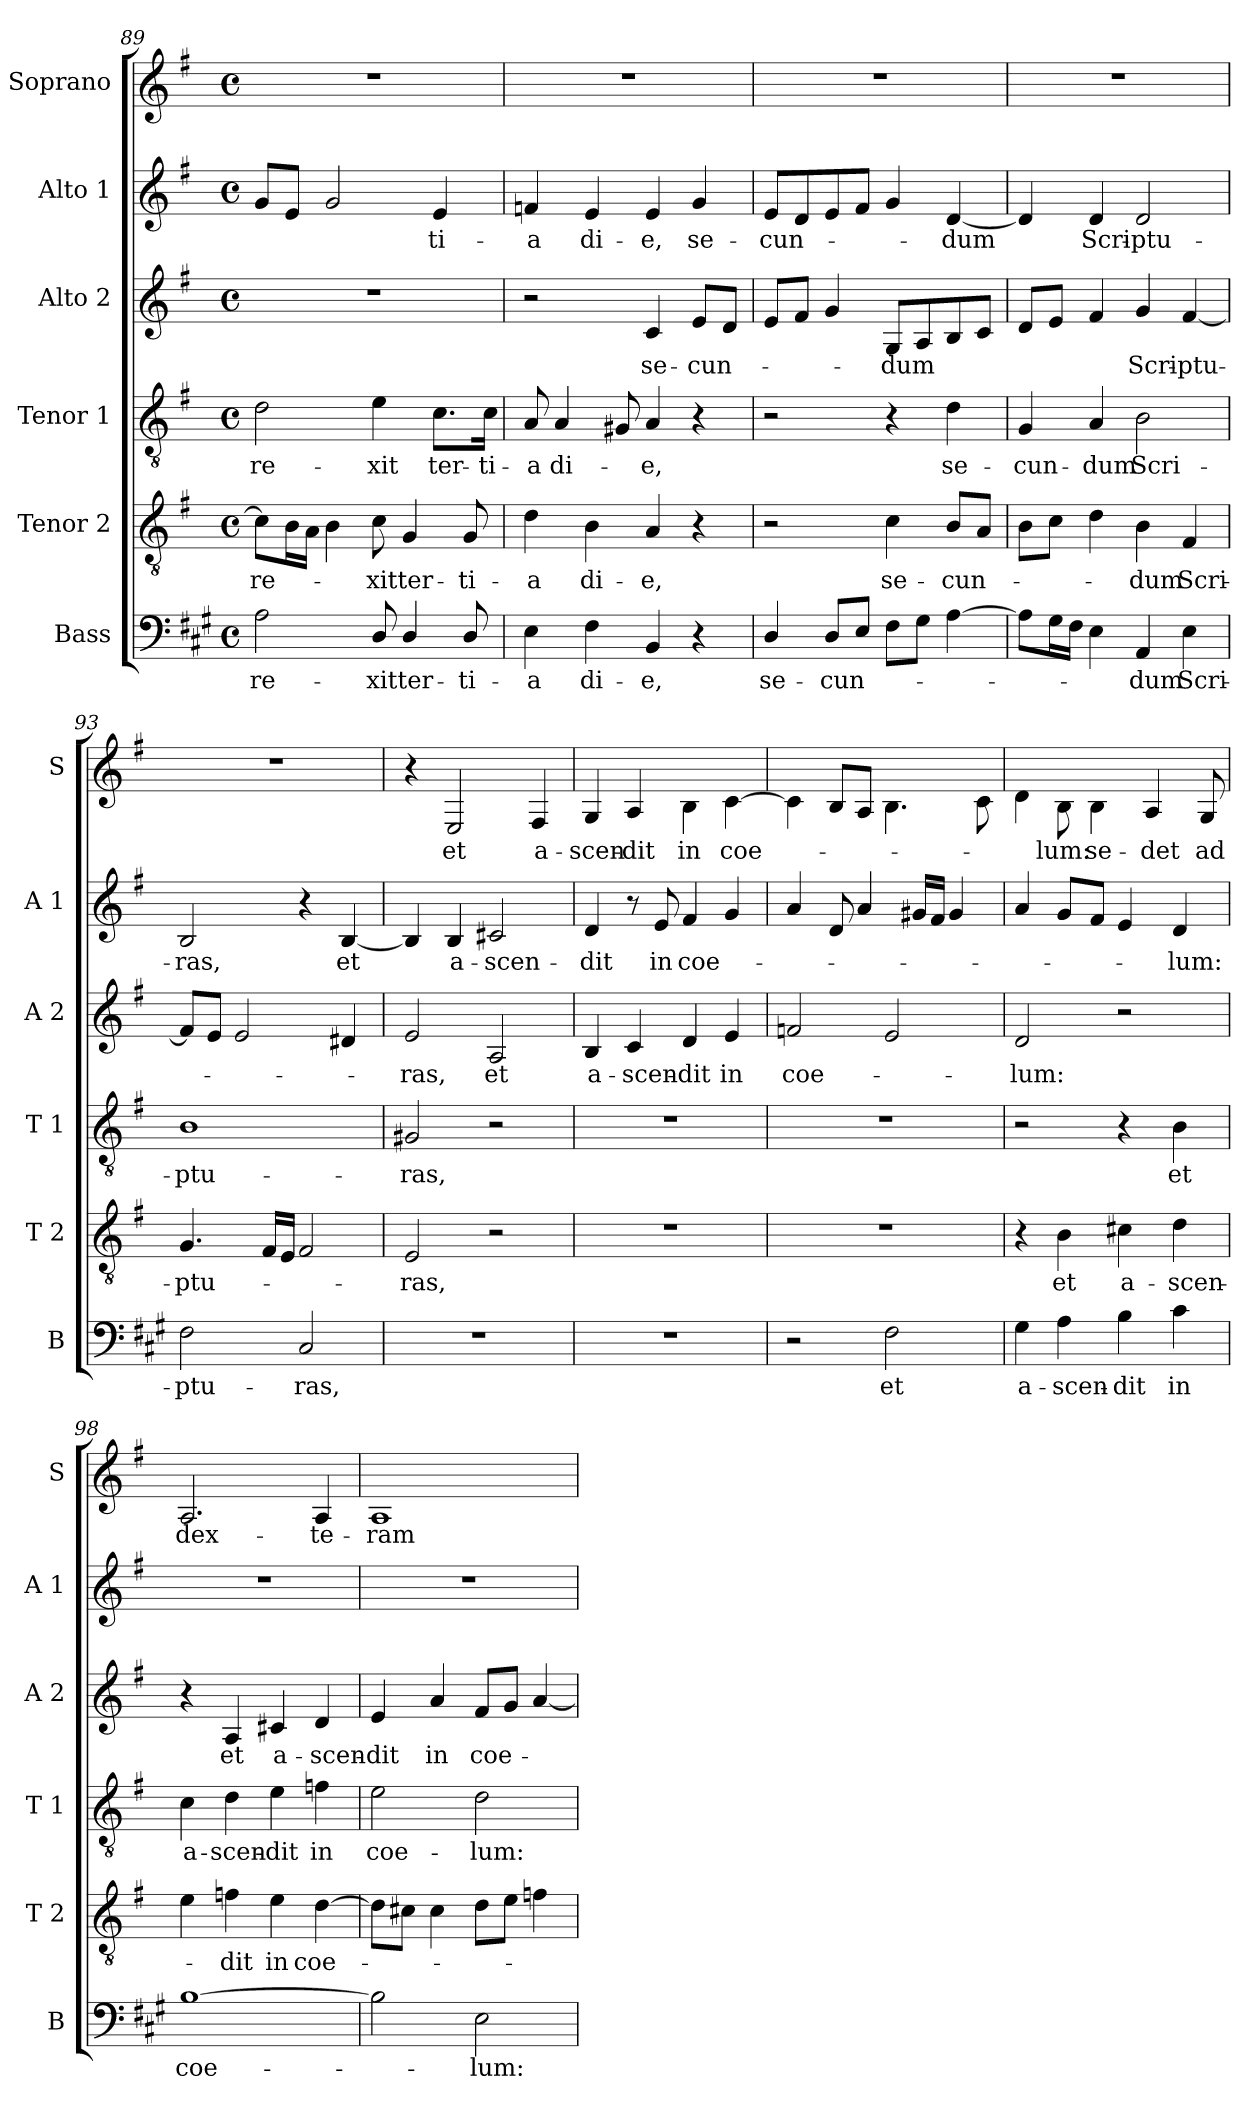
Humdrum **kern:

**kern	**text	**kern	**text	**kern	**text	**kern	**text	**kern	**text	**kern	**text
*part6	*part6	*part5	*part5	*part4	*part4	*part3	*part3	*part2	*part2	*part1	*part1
*staff6	*staff6	*staff5	*staff5	*staff4	*staff4	*staff3	*staff3	*staff2	*staff2	*staff1	*staff1
*I"Bass	*	*I"Tenor 2	*	*I"Tenor 1	*	*I"Alto 2	*	*I"Alto 1	*	*I"Soprano	*
*I'B	*	*I'T 2	*	*I'T 1	*	*I'A 2	*	*I'A 1	*	*I'S	*
*clefF4	*	*clefGv2	*	*clefGv2	*	*clefG2	*	*clefG2	*	*clefG2	*
*ITrd1c2	*	*	*	*	*	*	*	*	*	*ITrd-7c-12	*
*k[f#]	*	*k[f#]	*	*k[f#]	*	*k[f#]	*	*k[f#]	*	*k[f#]	*
*G:	*	*G:	*	*G:	*	*G:	*	*G:	*	*G:	*
*M4/4	*	*M4/4	*	*M4/4	*	*M4/4	*	*M4/4	*	*M4/4	*
*met(c)	*	*met(c)	*	*met(c)	*	*met(c)	*	*met(c)	*	*met(c)	*
=89	=89	=89	=89	=89	=89	=89	=89	=89	=89	=89	=89
2G\	-re-	8c\L]	-re-	2d\	-re-	1r	.	8g/L	.	1r	.
.	.	16B\L	.	.	.	.	.	8e/J	.	.	.
.	.	16A\JJ	.	.	.	.	.	.	.	.	.
.	.	4B\	.	.	.	.	.	2g/	.	.	.
8C/	-xit	8c\	-xit	4e\	-xit	.	.	.	.	.	.
4C/	ter-	4G/	ter-	.	.	.	.	.	.	.	.
.	.	.	.	8.c\L	ter-	.	.	4e/	-ti-	.	.
8C/	-ti-	8G/	-ti-	.	.	.	.	.	.	.	.
.	.	.	.	16c\Jk	-ti-	.	.	.	.	.	.
=90	=90	=90	=90	=90	=90	=90	=90	=90	=90	=90	=90
4D\	-a	4d\	-a	8A/	-a	2r	.	4fn/	-a	1r	.
.	.	.	.	4A/	di-	.	.	.	.	.	.
4E\	di-	4B\	di-	.	.	.	.	4e/	di-	.	.
.	.	.	.	8G#X/	.	.	.	.	.	.	.
4AA/	-e,	4A/	-e,	4A/	-e,	4c/	se-	4e/	-e,	.	.
4r	.	4r	.	4r	.	8e/L	-cun-	4g/	se-	.	.
.	.	.	.	.	.	8d/J	.	.	.	.	.
!!LO:PB:g=z
=91	=91	=91	=91	=91	=91	=91	=91	=91	=91	=91	=91
4C/	se-	2r	.	2r	.	8e/L	.	8e/L	-cun-	1r	.
.	.	.	.	.	.	8f#/J	.	8d/	.	.	.
8C/L	-cun-	.	.	.	.	4g/	.	8e/	.	.	.
8D/J	.	.	.	.	.	.	.	8f#/J	.	.	.
8E\L	.	4c\	se-	4r	.	8G/L	-dum	4g/	.	.	.
8F#\J	.	.	.	.	.	8A/	.	.	.	.	.
[4G\	.	8B/L	-cun-	4d\	se-	8B/	.	[4d/	-dum	.	.
.	.	8A/J	.	.	.	8c/J	.	.	.	.	.
=92	=92	=92	=92	=92	=92	=92	=92	=92	=92	=92	=92
8G\L]	.	8B\L	.	4G/	-cun-	8d/L	.	4d/]	.	1r	.
16F#\L	.	8c\J	.	.	.	8e/J	.	.	.	.	.
16E\JJ	.	.	.	.	.	.	.	.	.	.	.
4D\	.	4d\	.	4A/	-dum	4f#/	.	4d/	Scri-	.	.
4GG/	-dum	4B\	-dum	2B\	Scri-	4g/	Scri-	2d/	-ptu-	.	.
4D\	Scri-	4F#/	Scri-	.	.	[4f#/	-ptu-	.	.	.	.
=93	=93	=93	=93	=93	=93	=93	=93	=93	=93	=93	=93
2E\	-ptu-	4.G/	-ptu-	1B	-ptu-	8f#/L]	.	2B/	-ras,	1r	.
.	.	.	.	.	.	8e/J	.	.	.	.	.
.	.	.	.	.	.	2e/	.	.	.	.	.
.	.	16F#/LL	.	.	.	.	.	.	.	.	.
.	.	16E/JJ	.	.	.	.	.	.	.	.	.
2BB/	-ras,	2F#/	.	.	.	.	.	4r	.	.	.
.	.	.	.	.	.	4d#X/	.	[4B/	et	.	.
=94	=94	=94	=94	=94	=94	=94	=94	=94	=94	=94	=94
1r	.	2E/	-ras,	2G#X/	-ras,	2e/	-ras,	4B/]	.	4r	.
.	.	.	.	.	.	.	.	4B/	a-	2e/	et
.	.	2r	.	2r	.	2A/	et	2c#X/	-scen-	.	.
.	.	.	.	.	.	.	.	.	.	4f#/	a-
=95	=95	=95	=95	=95	=95	=95	=95	=95	=95	=95	=95
1r	.	1r	.	1r	.	4B/	a-	4d/	-dit	4g/	-scen-
.	.	.	.	.	.	4c/	-scen-	8r	.	4a/	-dit
.	.	.	.	.	.	.	.	8e/	in	.	.
.	.	.	.	.	.	4d/	-dit	4f#/	coe-	4b\	in
.	.	.	.	.	.	4e/	in	4g/	.	[4cc\	coe-
=96	=96	=96	=96	=96	=96	=96	=96	=96	=96	=96	=96
2r	.	1r	.	1r	.	2fn/	coe-	4a/	.	4cc\]	.
.	.	.	.	.	.	.	.	8d/	.	8b/L	.
.	.	.	.	.	.	.	.	4a/	.	8a/J	.
2E\	et	.	.	.	.	2e/	.	.	.	4.b\	.
.	.	.	.	.	.	.	.	16g#X/LL	.	.	.
.	.	.	.	.	.	.	.	16f#/JJ	.	.	.
.	.	.	.	.	.	.	.	4g#/	.	.	.
.	.	.	.	.	.	.	.	.	.	8cc\	.
!!LO:LB:g=z
=97	=97	=97	=97	=97	=97	=97	=97	=97	=97	=97	=97
4F#\	a-	4r	.	2r	.	2d/	-lum:	4a/	.	4dd\	.
4G\	-scen-	4B\	et	.	.	.	.	8g/L	.	8b\	-lum:
.	.	.	.	.	.	.	.	8f#/J	.	4b\	se-
4A\	-dit	4c#X\	a-	4r	.	2r	.	4e/	.	.	.
.	.	.	.	.	.	.	.	.	.	4a/	-det
4B\	in	4d\	-scen-	4B\	et	.	.	4d/	-lum:	.	.
.	.	.	.	.	.	.	.	.	.	8g/	ad
=98	=98	=98	=98	=98	=98	=98	=98	=98	=98	=98	=98
[1A	coe-	4e\	.	4c\	a-	4r	.	1r	.	2.a/	dex-
.	.	4fn\	-dit	4d\	-scen-	4A/	et	.	.	.	.
.	.	4e\	in	4e\	-dit	4c#X/	a-	.	.	.	.
.	.	[4d\	coe-	4fn\	in	4d/	-scen-	.	.	4a/	-te-
=99	=99	=99	=99	=99	=99	=99	=99	=99	=99	=99	=99
2A\]	.	8d\L]	.	2e\	coe-	4e/	-dit	1r	.	1a	-ram
.	.	8c#X\J	.	.	.	.	.	.	.	.	.
.	.	4c#\	.	.	.	4a/	in	.	.	.	.
2D\	-lum:	8d\L	.	2d\	-lum:	8f#/L	coe-	.	.	.	.
.	.	8e\J	.	.	.	8g/J	.	.	.	.	.
.	.	4fn\	.	.	.	[4a/	.	.	.	.	.
=	=	=	=	=	=	=	=	=	=	=	=
*-	*-	*-	*-	*-	*-	*-	*-	*-	*-	*-	*-
